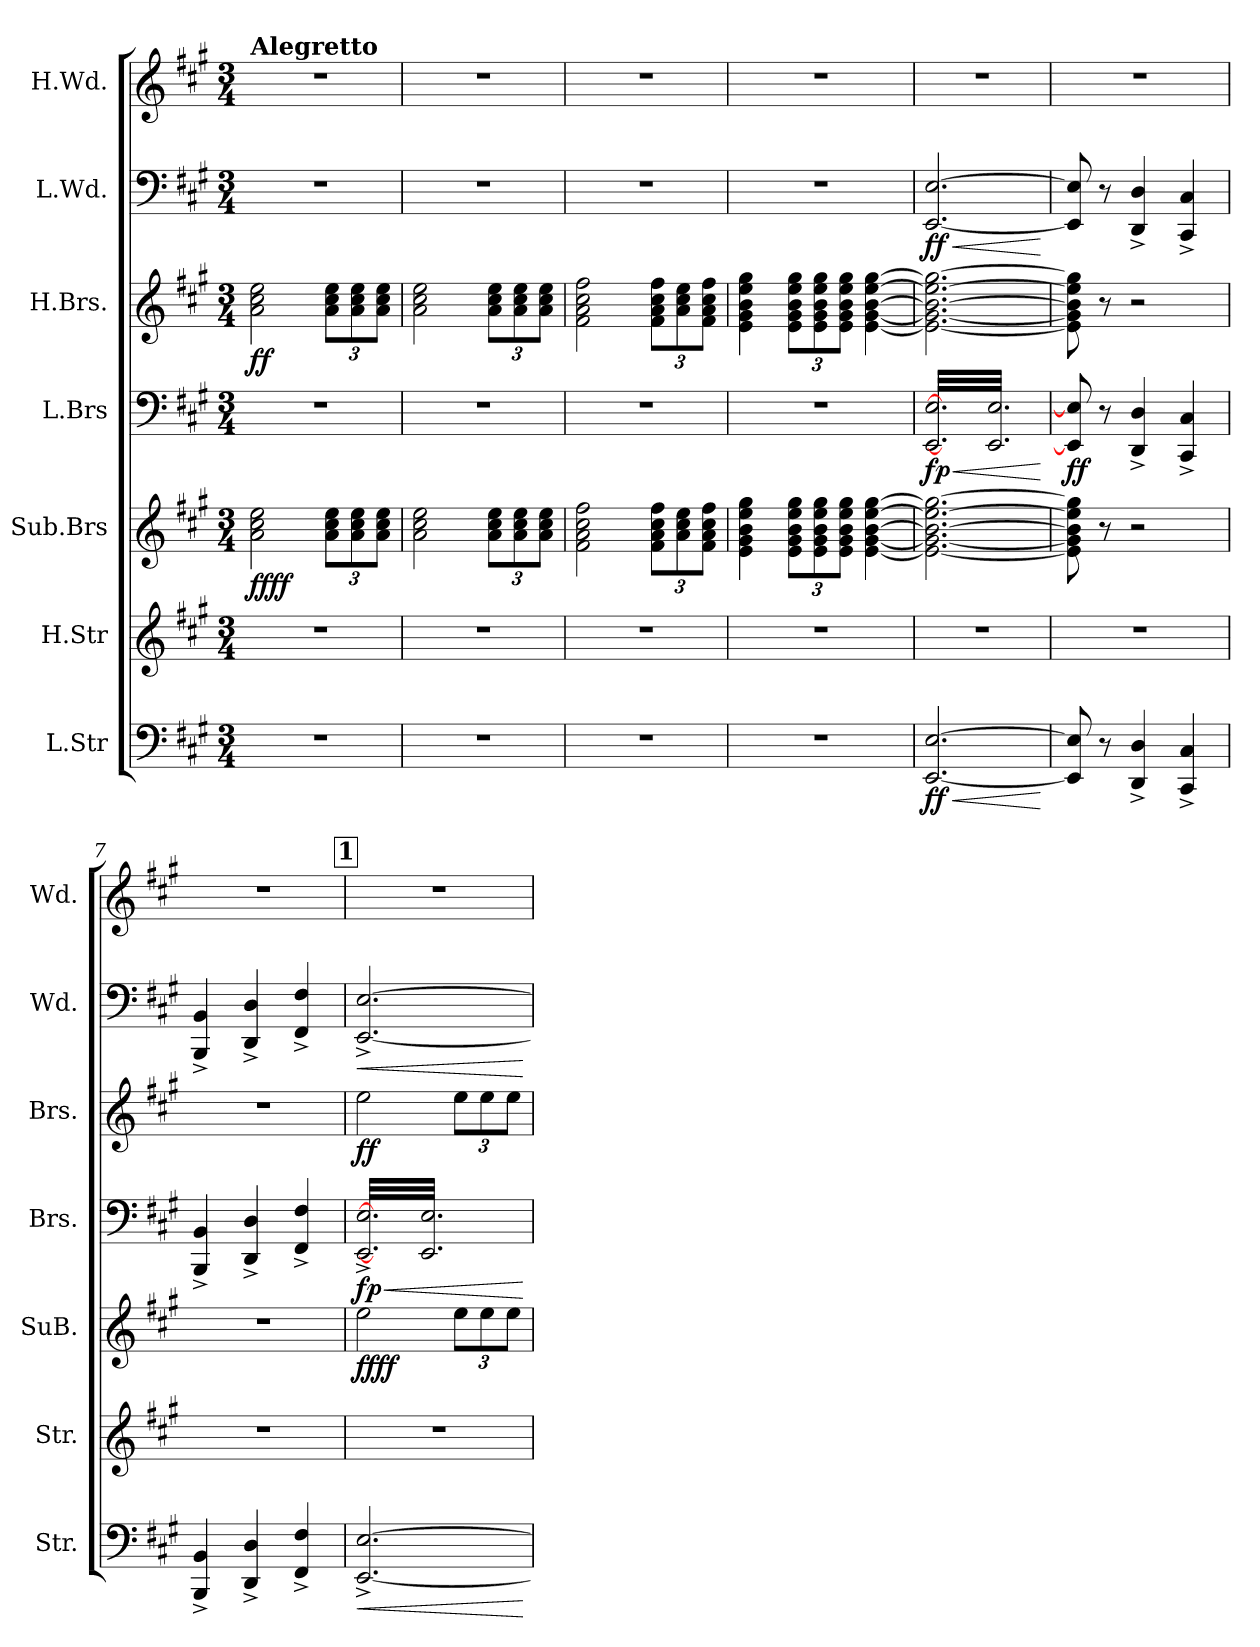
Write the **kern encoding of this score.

**kern	**dynam	**kern	**kern	**dynam	**kern	**dynam	**kern	**dynam	**kern	**dynam	**kern
*part7	*part7	*part6	*part5	*part5	*part4	*part4	*part3	*part3	*part2	*part2	*part1
*staff7	*staff7	*staff6	*staff5	*staff5	*staff4	*staff4	*staff3	*staff3	*staff2	*staff2	*staff1
*I"L.Str	*	*I"H.Str	*I"Sub.Brs	*	*I"L.Brs	*	*I"H.Brs.	*	*I"L.Wd.	*	*I"H.Wd.
*I'Str.	*	*I'Str.	*I'SuB.	*	*I'Brs.	*	*I'Brs.	*	*I'Wd.	*	*I'Wd.
*clefF4	*	*clefG2	*clefG2	*	*clefF4	*	*clefG2	*	*clefF4	*	*clefG2
*k[f#c#g#]	*	*k[f#c#g#]	*k[f#c#g#]	*	*k[f#c#g#]	*	*k[f#c#g#]	*	*k[f#c#g#]	*	*k[f#c#g#]
*M3/4	*	*M3/4	*M3/4	*	*M3/4	*	*M3/4	*	*M3/4	*	*M3/4
=1	=1	=1	=1	=1	=1	=1	=1	=1	=1	=1	=1
!	!	!	!	!	!	!	!	!	!	!	!LO:TX:a:B:t=Alegretto
!	!	!	!	!LO:DY:b	!	!	!	!	!	!	!
!	!	!	!	!LO:DY:n=1:b	!	!	!	!LO:DY:b	!	!	!
2.r	.	2.r	2a\ 2cc#\ 2ee\	ff ff	2.r	.	2a\ 2cc#\ 2ee\	ff	2.r	.	2.r
*	*	*	*Xbrackettup	*	*	*	*Xbrackettup	*	*	*	*
.	.	.	12a\ 12cc#\ 12ee\L	.	.	.	12a\ 12cc#\ 12ee\L	.	.	.	.
.	.	.	12a\ 12cc#\ 12ee\	.	.	.	12a\ 12cc#\ 12ee\	.	.	.	.
.	.	.	12a\ 12cc#\ 12ee\J	.	.	.	12a\ 12cc#\ 12ee\J	.	.	.	.
=2	=2	=2	=2	=2	=2	=2	=2	=2	=2	=2	=2
2.r	.	2.r	2a\ 2cc#\ 2ee\	.	2.r	.	2a\ 2cc#\ 2ee\	.	2.r	.	2.r
.	.	.	12a\ 12cc#\ 12ee\L	.	.	.	12a\ 12cc#\ 12ee\L	.	.	.	.
.	.	.	12a\ 12cc#\ 12ee\	.	.	.	12a\ 12cc#\ 12ee\	.	.	.	.
.	.	.	12a\ 12cc#\ 12ee\J	.	.	.	12a\ 12cc#\ 12ee\J	.	.	.	.
=3	=3	=3	=3	=3	=3	=3	=3	=3	=3	=3	=3
2.r	.	2.r	2f#\ 2a\ 2cc#\ 2ff#\	.	2.r	.	2f#\ 2a\ 2cc#\ 2ff#\	.	2.r	.	2.r
.	.	.	12f#\ 12a\ 12cc#\ 12ff#\L	.	.	.	12f#\ 12a\ 12cc#\ 12ff#\L	.	.	.	.
.	.	.	12a\ 12cc#\ 12ee\	.	.	.	12a\ 12cc#\ 12ee\	.	.	.	.
.	.	.	12f#\ 12a\ 12cc#\ 12ff#\J	.	.	.	12f#\ 12a\ 12cc#\ 12ff#\J	.	.	.	.
=4	=4	=4	=4	=4	=4	=4	=4	=4	=4	=4	=4
2.r	.	2.r	4e\ 4g#\ 4b\ 4ee\ 4gg#\	.	2.r	.	4e\ 4g#\ 4b\ 4ee\ 4gg#\	.	2.r	.	2.r
.	.	.	12e\ 12g#\ 12b\ 12ee\ 12gg#\L	.	.	.	12e\ 12g#\ 12b\ 12ee\ 12gg#\L	.	.	.	.
.	.	.	12e\ 12g#\ 12b\ 12ee\ 12gg#\	.	.	.	12e\ 12g#\ 12b\ 12ee\ 12gg#\	.	.	.	.
.	.	.	12e\ 12g#\ 12b\ 12ee\ 12gg#\J	.	.	.	12e\ 12g#\ 12b\ 12ee\ 12gg#\J	.	.	.	.
.	.	.	[4e\ [4g#\ [4b\ [4ee\ [4gg#\	.	.	.	[4e\ [4g#\ [4b\ [4ee\ [4gg#\	.	.	.	.
=5	=5	=5	=5	=5	=5	=5	=5	=5	=5	=5	=5
!	!LO:HP:b	!	!	!	!	!LO:HP:b	!	!	!	!LO:HP:b	!
!	!LO:DY:n=1:b	!	!	!	!	!LO:DY:n=1:b	!	!	!	!LO:DY:n=1:b	!
*	*	*	*	*	*tremolo	*	*	*	*	*	*
[2.EE/ [2.E/	< ff	2.r	2.e\_ 2.g#\_ 2.b\_ 2.ee\_ 2.gg#\_	.	[32EE/ [32E/LLL	< fp	2.e\_ 2.g#\_ 2.b\_ 2.ee\_ 2.gg#\_	.	[2.EE/ [2.E/	< ff	2.r
.	.	.	.	.	32EE/ 32E/	.	.	.	.	.	.
.	.	.	.	.	32EE/ 32E/	.	.	.	.	.	.
.	.	.	.	.	32EE/ 32E/	.	.	.	.	.	.
.	.	.	.	.	32EE/ 32E/	.	.	.	.	.	.
.	.	.	.	.	32EE/ 32E/	.	.	.	.	.	.
.	.	.	.	.	32EE/ 32E/	.	.	.	.	.	.
.	.	.	.	.	32EE/ 32E/	.	.	.	.	.	.
.	.	.	.	.	32EE/ 32E/	.	.	.	.	.	.
.	.	.	.	.	32EE/ 32E/	.	.	.	.	.	.
.	.	.	.	.	32EE/ 32E/	.	.	.	.	.	.
.	.	.	.	.	32EE/ 32E/	.	.	.	.	.	.
.	.	.	.	.	32EE/ 32E/	.	.	.	.	.	.
.	.	.	.	.	32EE/ 32E/	.	.	.	.	.	.
.	.	.	.	.	32EE/ 32E/	.	.	.	.	.	.
.	.	.	.	.	32EE/ 32E/	.	.	.	.	.	.
.	.	.	.	.	32EE/ 32E/	.	.	.	.	.	.
.	.	.	.	.	32EE/ 32E/	.	.	.	.	.	.
.	.	.	.	.	32EE/ 32E/	.	.	.	.	.	.
.	.	.	.	.	32EE/ 32E/	.	.	.	.	.	.
.	.	.	.	.	32EE/ 32E/	.	.	.	.	.	.
.	.	.	.	.	32EE/ 32E/	.	.	.	.	.	.
.	.	.	.	.	32EE/ 32E/	.	.	.	.	.	.
.	.	.	.	.	32EE/ 32E/JJJ	.	.	.	.	.	.
*	*	*	*	*	*Xtremolo	*	*	*	*	*	*
.	[	.	.	.	.	[	.	.	.	[	.
=6	=6	=6	=6	=6	=6	=6	=6	=6	=6	=6	=6
!	!	!	!	!	!	!LO:DY:b	!	!	!	!	!
8EE/] 8E/]	.	2.r	8e\] 8g#\] 8b\] 8ee\] 8gg#\]	.	8EE/] 8E/]	ff	8e\] 8g#\] 8b\] 8ee\] 8gg#\]	.	8EE/] 8E/]	.	2.r
8r	.	.	8r	.	8r	.	8r	.	8r	.	.
4DD/^ 4D/^	.	.	2r	.	4DD/^ 4D/^	.	2r	.	4DD/^ 4D/^	.	.
4CC#/^ 4C#/^	.	.	.	.	4CC#/^ 4C#/^	.	.	.	4CC#/^ 4C#/^	.	.
=7	=7	=7	=7	=7	=7	=7	=7	=7	=7	=7	=7
4BBB/^ 4BB/^	.	2.r	2.r	.	4BBB/^ 4BB/^	.	2.r	.	4BBB/^ 4BB/^	.	2.r
4DD/^ 4D/^	.	.	.	.	4DD/^ 4D/^	.	.	.	4DD/^ 4D/^	.	.
4FF#/^ 4F#/^	.	.	.	.	4FF#/^ 4F#/^	.	.	.	4FF#/^ 4F#/^	.	.
!!LO:REH:place=s1:a:B:fs=14:t=1
=8	=8	=8	=8	=8	=8	=8	=8	=8	=8	=8	=8
!	!LO:HP:b	!	!	!LO:DY:b	!	!LO:HP:b	!	!	!	!LO:HP:b	!
!	!	!	!	!LO:DY:n=1:b	!	!LO:DY:n=1:b	!	!LO:DY:b	!	!	!
*	*	*	*	*	*tremolo	*	*	*	*	*	*
[2.EE/^ [2.E/^	<	2.r	2ee\	ff ff	[32EE/^ [32E/^LLL	< fp	2ee\	ff	[2.EE/^ [2.E/^	<	2.r
.	.	.	.	.	32EE/^ 32E/^	.	.	.	.	.	.
.	.	.	.	.	32EE/^ 32E/^	.	.	.	.	.	.
.	.	.	.	.	32EE/^ 32E/^	.	.	.	.	.	.
.	.	.	.	.	32EE/^ 32E/^	.	.	.	.	.	.
.	.	.	.	.	32EE/^ 32E/^	.	.	.	.	.	.
.	.	.	.	.	32EE/^ 32E/^	.	.	.	.	.	.
.	.	.	.	.	32EE/^ 32E/^	.	.	.	.	.	.
.	.	.	.	.	32EE/^ 32E/^	.	.	.	.	.	.
.	.	.	.	.	32EE/^ 32E/^	.	.	.	.	.	.
.	.	.	.	.	32EE/^ 32E/^	.	.	.	.	.	.
.	.	.	.	.	32EE/^ 32E/^	.	.	.	.	.	.
.	.	.	.	.	32EE/^ 32E/^	.	.	.	.	.	.
.	.	.	.	.	32EE/^ 32E/^	.	.	.	.	.	.
.	.	.	.	.	32EE/^ 32E/^	.	.	.	.	.	.
.	.	.	.	.	32EE/^ 32E/^	.	.	.	.	.	.
.	.	.	12ee\L	.	32EE/^ 32E/^	.	12ee\L	.	.	.	.
.	.	.	.	.	32EE/^ 32E/^	.	.	.	.	.	.
.	.	.	.	.	32EE/^ 32E/^	.	.	.	.	.	.
.	.	.	12ee\	.	.	.	12ee\	.	.	.	.
.	.	.	.	.	32EE/^ 32E/^	.	.	.	.	.	.
.	.	.	.	.	32EE/^ 32E/^	.	.	.	.	.	.
.	.	.	.	.	32EE/^ 32E/^	.	.	.	.	.	.
.	.	.	12ee\J	.	.	.	12ee\J	.	.	.	.
.	.	.	.	.	32EE/^ 32E/^	.	.	.	.	.	.
.	.	.	.	.	32EE/^ 32E/^JJJ	.	.	.	.	.	.
*	*	*	*	*	*Xtremolo	*	*	*	*	*	*
.	[	.	.	.	.	[	.	.	.	[	.
=	=	=	=	=	=	=	=	=	=	=	=
*-	*-	*-	*-	*-	*-	*-	*-	*-	*-	*-	*-
